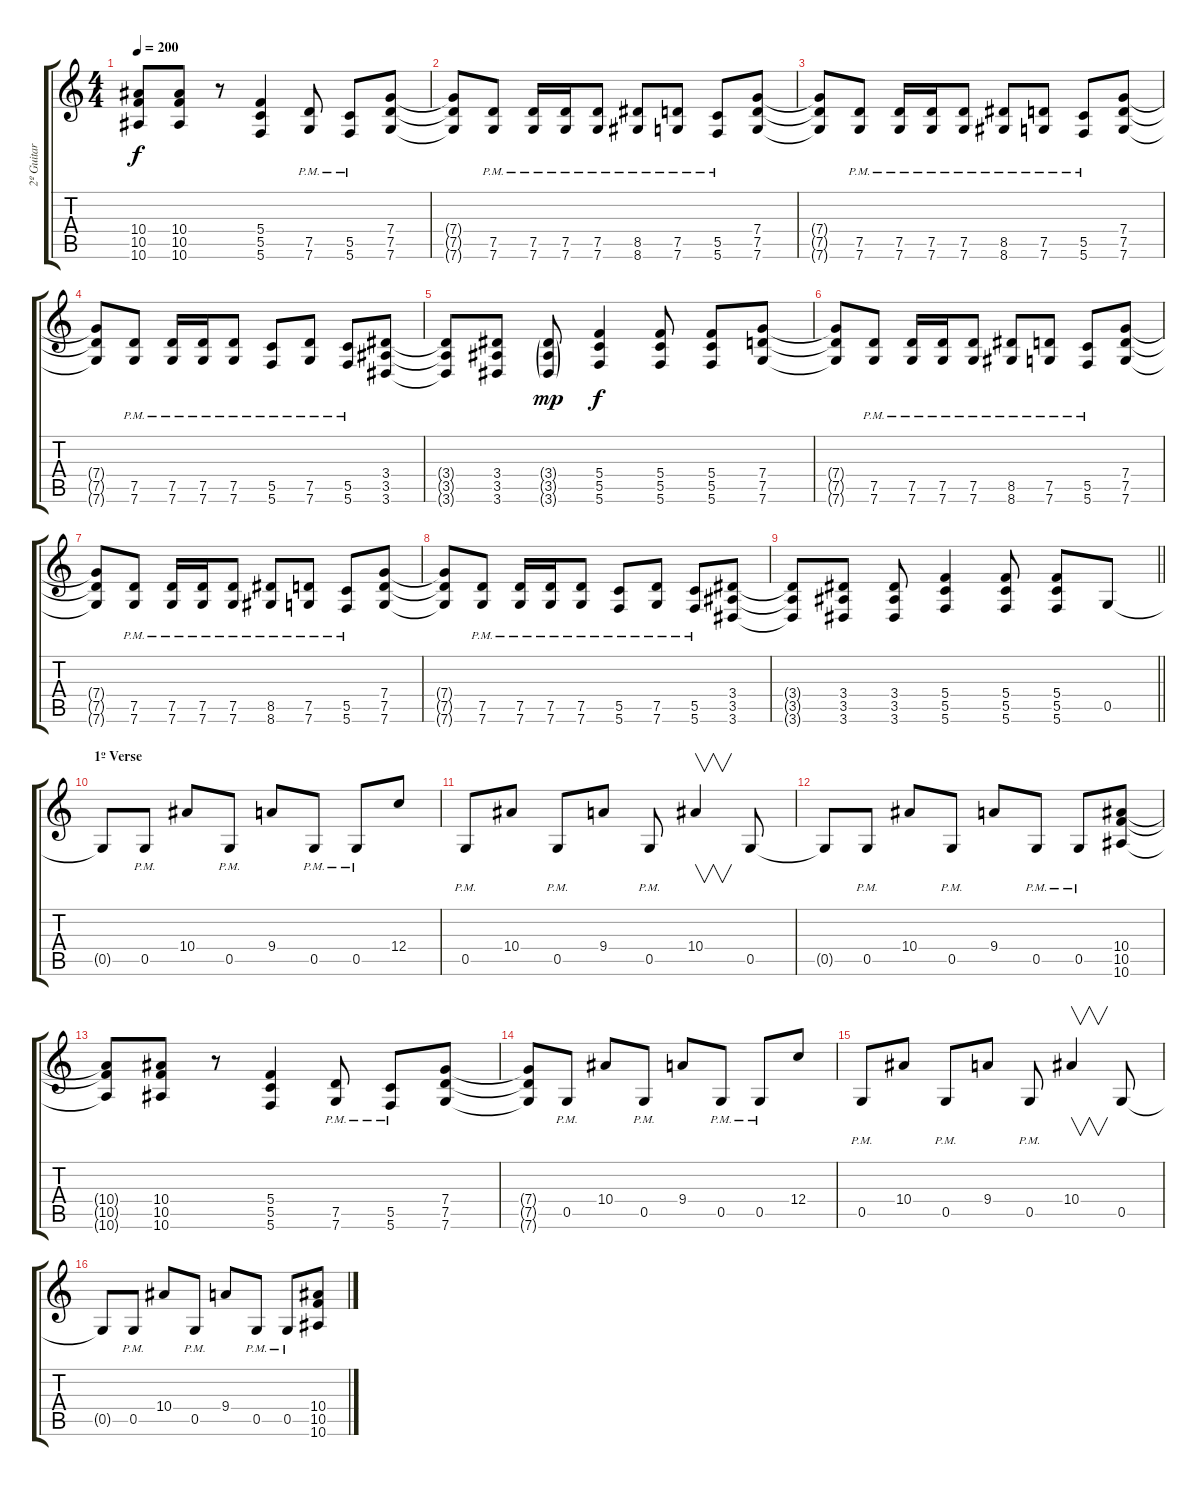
\track ("2º Guitar" "2º Guitar") {instrument overdrivenguitar}
\staff {score tabs}
\tuning (D4 A3 F3 C3 G2 C2) {hide}
\ts (4 4)
\tempo 200
\clef g2
\ks c
(10.4{t} 10.5{t} 10.6{t}).8{dy f} (10.4 10.5 10.6).8 r.8 (5.4 5.5 5.6).4 (7.5{pm} 7.6{pm}).8 (5.5{pm} 5.6{pm}).8 (7.4 7.5 7.6).8 |
(7.4{t} 7.5{t} 7.6{t}).8 (7.5{pm} 7.6{pm}).8 (7.5{pm} 7.6{pm}).16 (7.5{pm} 7.6{pm}).16 (7.5{pm} 7.6{pm}).8 (8.5{pm} 8.6{pm}).8 (7.5{pm} 7.6{pm}).8 (5.5{pm} 5.6{pm}).8 (7.4 7.5 7.6).8 |
(7.4{t} 7.5{t} 7.6{t}).8 (7.5{pm} 7.6{pm}).8 (7.5{pm} 7.6{pm}).16 (7.5{pm} 7.6{pm}).16 (7.5{pm} 7.6{pm}).8 (8.5{pm} 8.6{pm}).8 (7.5{pm} 7.6{pm}).8 (5.5{pm} 5.6{pm}).8 (7.4 7.5 7.6).8 |
(7.4{t} 7.5{t} 7.6{t}).8 (7.5{pm} 7.6{pm}).8 (7.5{pm} 7.6{pm}).16 (7.5{pm} 7.6{pm}).16 (7.5{pm} 7.6{pm}).8 (5.5{pm} 5.6{pm}).8 (7.5{pm} 7.6{pm}).8 (5.5{pm} 5.6{pm}).8 (3.4 3.5 3.6).8 |
(3.4{t} 3.5{t} 3.6{t}).8 (3.4 3.5 3.6).8 (3.4{g} 3.5{g} 3.6{g}).8{dy mp} (5.4 5.5 5.6).4{dy f} (5.4 5.5 5.6).8 (5.4 5.5 5.6).8 (7.4 7.5 7.6).8 |
(7.4{t} 7.5{t} 7.6{t}).8 (7.5{pm} 7.6{pm}).8 (7.5{pm} 7.6{pm}).16 (7.5{pm} 7.6{pm}).16 (7.5{pm} 7.6{pm}).8 (8.5{pm} 8.6{pm}).8 (7.5{pm} 7.6{pm}).8 (5.5{pm} 5.6{pm}).8 (7.4 7.5 7.6).8 |
(7.4{t} 7.5{t} 7.6{t}).8 (7.5{pm} 7.6{pm}).8 (7.5{pm} 7.6{pm}).16 (7.5{pm} 7.6{pm}).16 (7.5{pm} 7.6{pm}).8 (8.5{pm} 8.6{pm}).8 (7.5{pm} 7.6{pm}).8 (5.5{pm} 5.6{pm}).8 (7.4 7.5 7.6).8 |
(7.4{t} 7.5{t} 7.6{t}).8 (7.5{pm} 7.6{pm}).8 (7.5{pm} 7.6{pm}).16 (7.5{pm} 7.6{pm}).16 (7.5{pm} 7.6{pm}).8 (5.5{pm} 5.6{pm}).8 (7.5{pm} 7.6{pm}).8 (5.5{pm} 5.6{pm}).8 (3.4 3.5 3.6).8 |
\barLineRight lightlight
(3.4{t} 3.5{t} 3.6{t}).8 (3.4 3.5 3.6).8 (3.4 3.5 3.6).8 (5.4 5.5 5.6).4 (5.4 5.5 5.6).8 (5.4 5.5 5.6).8 0.5.8 |
\section ("" "1º Verse")
0.5{t}.8 0.5{pm}.8 10.4.8 0.5{pm}.8 9.4.8 0.5{pm}.8 0.5{pm}.8 12.4.8 |
0.5{pm}.8 10.4.8 0.5{pm}.8 9.4.8 0.5{pm}.8 10.4.4{v} 0.5.8 |
0.5{t}.8 0.5{pm}.8 10.4.8 0.5{pm}.8 9.4.8 0.5{pm}.8 0.5{pm}.8 (10.4 10.5 10.6).8 |
(10.4{t} 10.5{t} 10.6{t}).8 (10.4 10.5 10.6).8 r.8 (5.4 5.5 5.6).4 (7.5{pm} 7.6{pm}).8 (5.5{pm} 5.6{pm}).8 (7.4 7.5 7.6).8 |
(7.4{t} 7.5{t} 7.6{t}).8 0.5{pm}.8 10.4.8 0.5{pm}.8 9.4.8 0.5{pm}.8 0.5{pm}.8 12.4.8 |
0.5{pm}.8 10.4.8 0.5{pm}.8 9.4.8 0.5{pm}.8 10.4.4{v} 0.5.8 |
0.5{t}.8 0.5{pm}.8 10.4.8 0.5{pm}.8 9.4.8 0.5{pm}.8 0.5{pm}.8 (10.4 10.5 10.6).8
